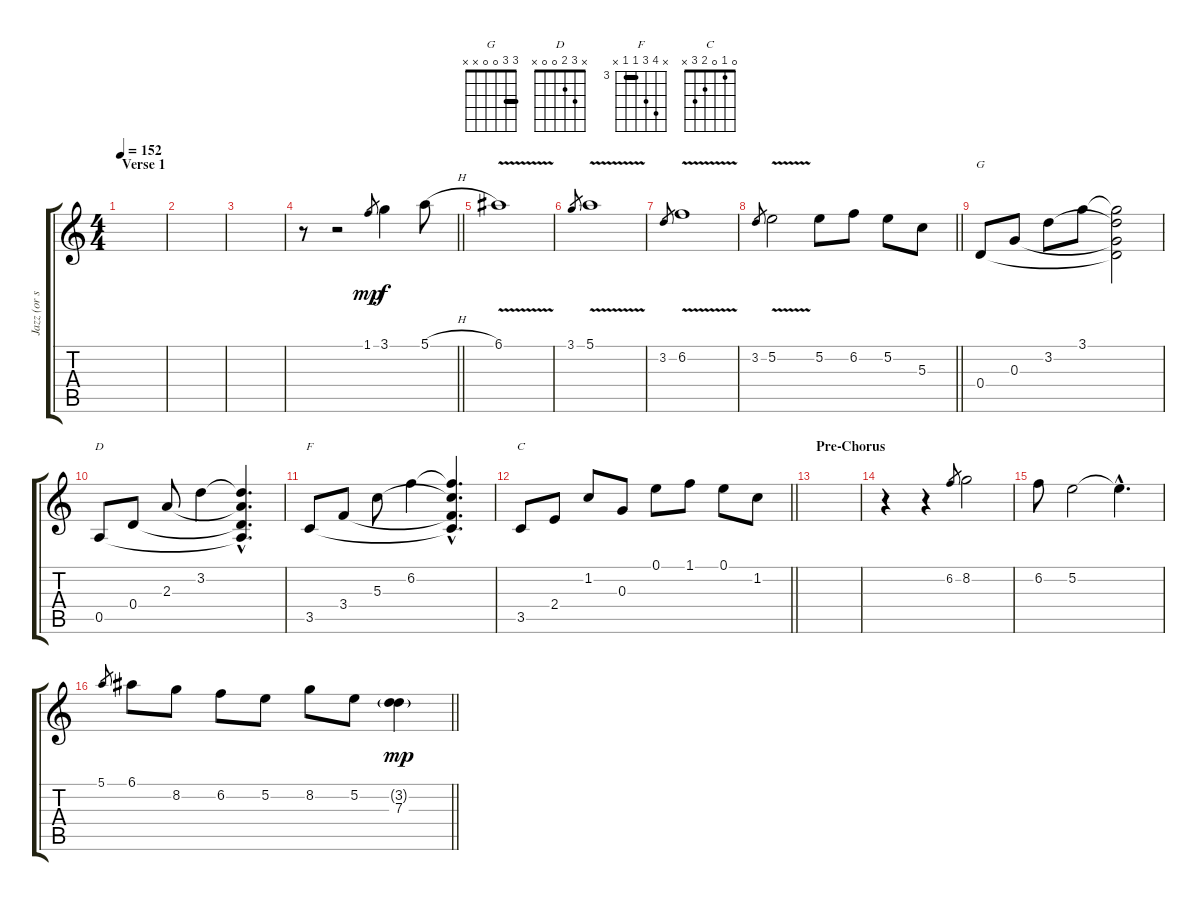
\track ("Jazz (or synth)" "Jazz (or s") {instrument electricguitarjazz}
\staff {score tabs}
\tuning (E4 B3 G3 D3 A2 E2) {hide}
\chord ("G" 3 3 0 0 x x) {barre 3}
\chord ("D" x 3 2 0 0 x)
\chord ("F" x 6 5 3 3 x) {firstfret 3 barre 3}
\chord ("C" 0 1 0 2 3 x)
\ts (4 4)
\section ("" "Verse 1")
\tempo 152
\clef g2
\ks c
|
|
|
\barLineRight lightlight
r.8 r.2 1.1.8{gr dy mp} 3.1.4{dy f} 5.1{h}.8 |
6.1{v}.1 |
3.1.8{gr} 5.1{v}.1 |
3.2.8{gr} 6.2{v}.1 |
\barLineRight lightlight
3.2.8{gr} 5.2{v}.2 5.2.8 6.2.8 5.2.8 5.3.8 |
0.4.8{ch "G"} 0.3.8 3.2.8 3.1.8 (3.1{t} 3.2{t} 0.3{t} 0.4{t}).2 |
0.5.8{ch "D"} 0.4.8 2.3.8 3.2.4 (3.2{hac t} 2.3{hac t} 0.4{hac t} 0.5{hac t}).4{d} |
3.5.8{ch "F"} 3.4.8 5.3.8 6.2.4 (6.2{hac t} 5.3{hac t} 3.4{hac t} 3.5{hac t}).4{d} |
\barLineRight lightlight
3.5.8{ch "C"} 2.4.8 1.2.8 0.3.8 0.1.8 1.1.8 0.1.8 1.2.8 |
\section ("" "Pre-Chorus")
|
r.4 r.4 6.2.8{gr} 8.2.2 |
6.2.8 5.2.2 5.2{hac t}.4{d} |
\barLineRight lightlight
5.1.8{gr} 6.1.8 8.2.8 6.2.8 5.2.8 8.2.8 5.2.8 (3.2{g} 7.3).4{dy mp}
